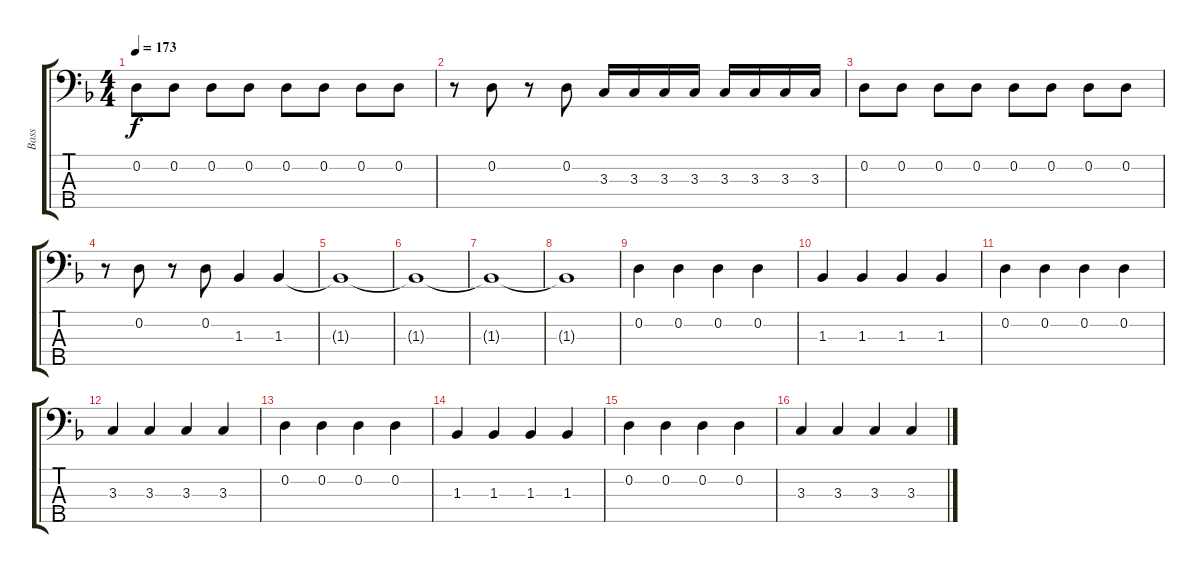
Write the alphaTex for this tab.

\track ("Bass" "Bass") {instrument electricbasspick}
\staff {score tabs}
\tuning (G2 D2 A1 E1 B0) {hide}
\ts (4 4)
\tempo 173
\clef f4
\ks dminor
0.2.8{dy f} 0.2.8 0.2.8 0.2.8 0.2.8 0.2.8 0.2.8 0.2.8 |
r.8 0.2.8 r.8 0.2.8 3.3.16 3.3.16 3.3.16 3.3.16 3.3.16 3.3.16 3.3.16 3.3.16 |
0.2.8 0.2.8 0.2.8 0.2.8 0.2.8 0.2.8 0.2.8 0.2.8 |
r.8 0.2.8 r.8 0.2.8 1.3.4 1.3.4 |
1.3{t}.1 |
1.3{t}.1 |
1.3{t}.1 |
1.3{t}.1 |
0.2.4 0.2.4 0.2.4 0.2.4 |
1.3.4 1.3.4 1.3.4 1.3.4 |
0.2.4 0.2.4 0.2.4 0.2.4 |
3.3.4 3.3.4 3.3.4 3.3.4 |
0.2.4 0.2.4 0.2.4 0.2.4 |
1.3.4 1.3.4 1.3.4 1.3.4 |
0.2.4 0.2.4 0.2.4 0.2.4 |
3.3.4 3.3.4 3.3.4 3.3.4
